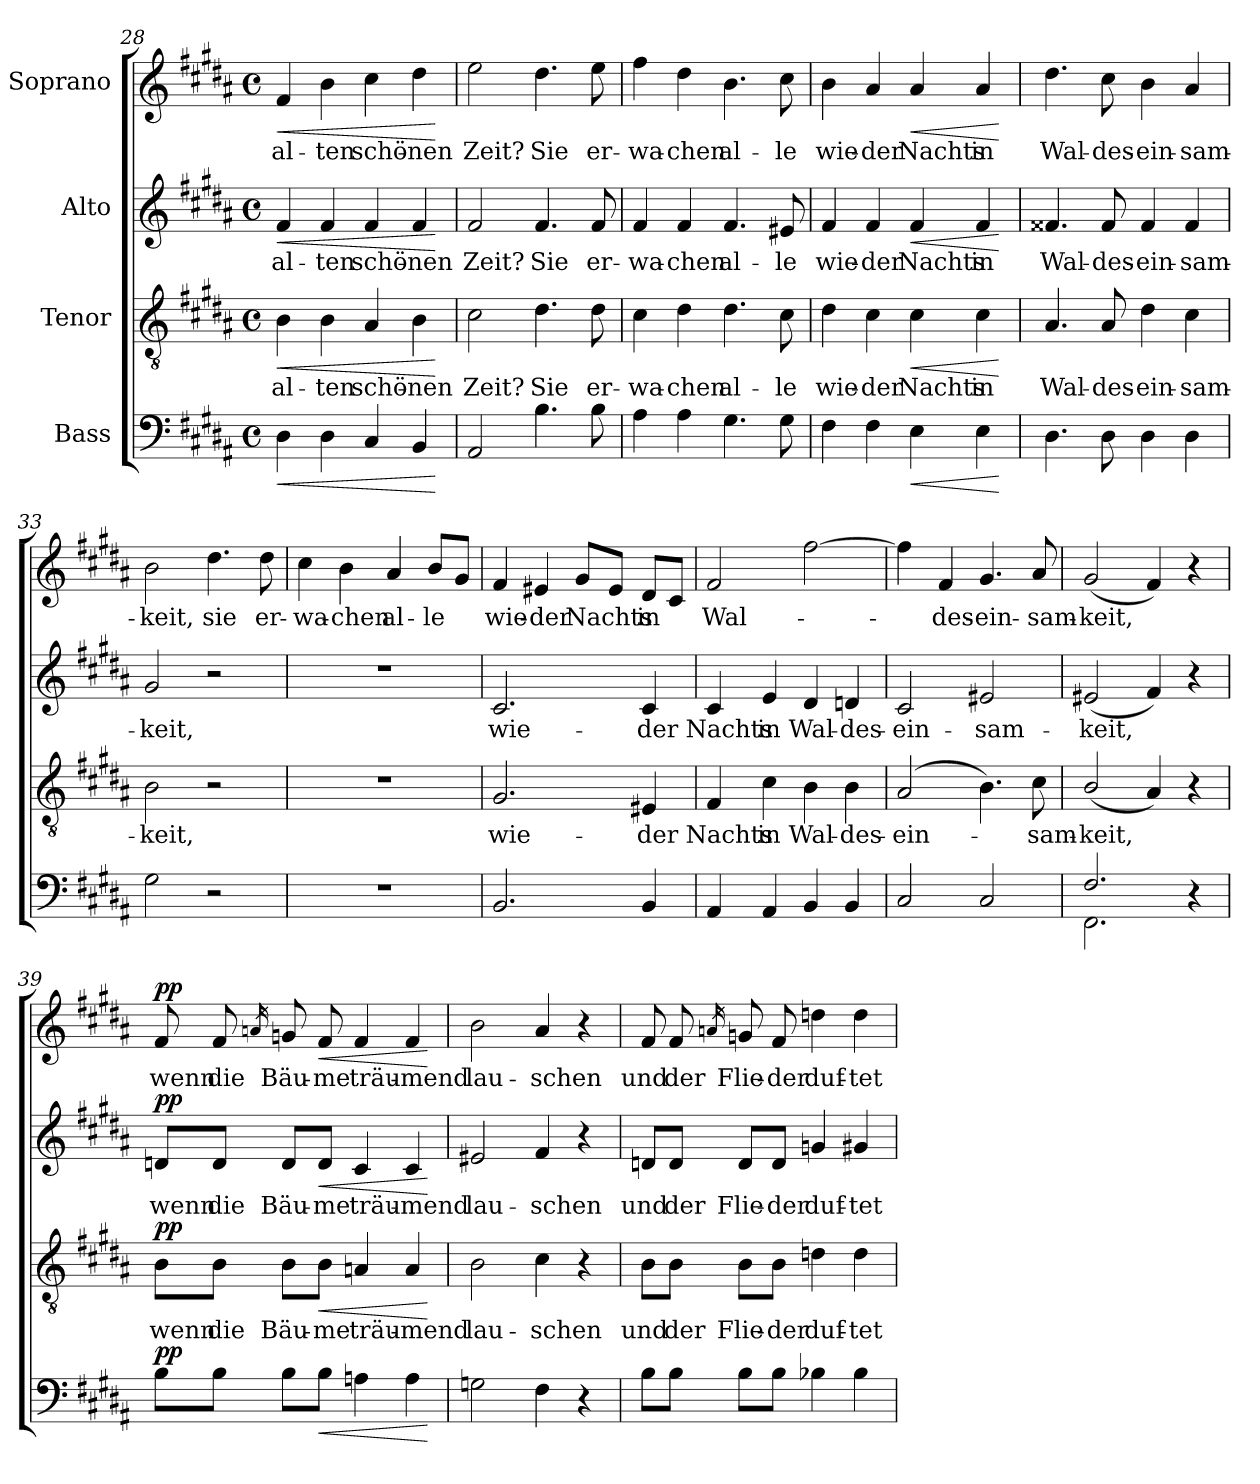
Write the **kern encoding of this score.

**kern	**dynam	**kern	**text	**dynam	**kern	**text	**dynam	**kern	**text	**dynam
*part4	*part4	*part3	*part3	*part3	*part2	*part2	*part2	*part1	*part1	*part1
*staff4	*staff4	*staff3	*staff3	*staff3	*staff2	*staff2	*staff2	*staff1	*staff1	*staff1
*I"Bass	*	*I"Tenor	*	*	*I"Alto	*	*	*I"Soprano	*	*
*clefF4	*	*clefGv2	*	*	*clefG2	*	*	*clefG2	*	*
*k[f#c#g#d#a#]	*	*k[f#c#g#d#a#]	*	*	*k[f#c#g#d#a#]	*	*	*k[f#c#g#d#a#]	*	*
*M4/4	*	*M4/4	*	*	*M4/4	*	*	*M4/4	*	*
*met(c)	*	*met(c)	*	*	*met(c)	*	*	*met(c)	*	*
=28	=28	=28	=28	=28	=28	=28	=28	=28	=28	=28
!	!LO:HP:b	!	!	!LO:HP:b	!	!	!LO:HP:b	!	!	!LO:HP:b
4D#\	<	4B\	al-	<	4f#/	al-	<	4f#/	al-	<
4D#\	.	4B\	-ten	.	4f#/	-ten	.	4b\	-ten	.
4C#/	.	4A#/	schö-	.	4f#/	schö-	.	4cc#\	schö-	.
4BB/	.	4B\	-nen	.	4f#/	-nen	.	4dd#\	-nen	.
.	[	.	.	[	.	.	[	.	.	[
=29	=29	=29	=29	=29	=29	=29	=29	=29	=29	=29
2AA#/	.	2c#\	Zeit?	.	2f#/	Zeit?	.	2ee\	Zeit?	.
4.B\	.	4.d#\	Sie	.	4.f#/	Sie	.	4.dd#\	Sie	.
8B\	.	8d#\	er-	.	8f#/	er-	.	8ee\	er-	.
=30	=30	=30	=30	=30	=30	=30	=30	=30	=30	=30
4A#\	.	4c#\	-wa-	.	4f#/	-wa-	.	4ff#\	-wa-	.
4A#\	.	4d#\	-chen	.	4f#/	-chen	.	4dd#\	-chen	.
4.G#\	.	4.d#\	al-	.	4.f#/	al-	.	4.b\	al-	.
8G#\	.	8c#\	-le	.	8e#X/	-le	.	8cc#\	-le	.
=31	=31	=31	=31	=31	=31	=31	=31	=31	=31	=31
4F#\	.	4d#\	wie-	.	4f#/	wie-	.	4b\	wie-	.
4F#\	.	4c#\	-der	.	4f#/	-der	.	4a#/	-der	.
!	!LO:HP:b	!	!	!LO:HP:b	!	!	!LO:HP:b	!	!	!LO:HP:b
4E\	<	4c#\	Nachts	<	4f#/	Nachts	<	4a#/	Nachts	<
4E\	.	4c#\	in	.	4f#/	in	.	4a#/	in	.
.	[	.	.	[	.	.	[	.	.	[
=32	=32	=32	=32	=32	=32	=32	=32	=32	=32	=32
4.D#\	.	4.A#/	Wal-	.	4.f##X/	Wal-	.	4.dd#\	Wal-	.
8D#\	.	8A#/	-des-	.	8f##/	-des-	.	8cc#\	-des-	.
4D#\	.	4d#\	-ein-	.	4f##/	-ein-	.	4b\	-ein-	.
4D#\	.	4c#\	-sam-	.	4f##/	-sam-	.	4a#/	-sam-	.
=33	=33	=33	=33	=33	=33	=33	=33	=33	=33	=33
2G#\	.	2B\	-keit,	.	2g#/	-keit,	.	2b\	-keit,	.
2r	.	2r	.	.	2r	.	.	4.dd#\	sie	.
.	.	.	.	.	.	.	.	8dd#\	er-	.
=34	=34	=34	=34	=34	=34	=34	=34	=34	=34	=34
1r	.	1r	.	.	1r	.	.	4cc#\	-wa-	.
.	.	.	.	.	.	.	.	4b\	-chen	.
.	.	.	.	.	.	.	.	4a#/	al-	.
.	.	.	.	.	.	.	.	8b/L	-le	.
.	.	.	.	.	.	.	.	8g#/J	.	.
=35	=35	=35	=35	=35	=35	=35	=35	=35	=35	=35
2.BB/	.	2.G#/	wie-	.	2.c#/	wie-	.	4f#/	wie-	.
.	.	.	.	.	.	.	.	4e#X/	-der	.
.	.	.	.	.	.	.	.	8g#/L	Nachts	.
.	.	.	.	.	.	.	.	8e#/J	.	.
4BB/	.	4E#X/	-der	.	4c#/	-der	.	8d#/L	in	.
.	.	.	.	.	.	.	.	8c#/J	.	.
=36	=36	=36	=36	=36	=36	=36	=36	=36	=36	=36
4AA#/	.	4F#/	Nachts	.	4c#/	Nachts	.	2f#/	Wal-	.
4AA#/	.	4c#\	in	.	4e/	in	.	.	.	.
4BB/	.	4B\	Wal-	.	4d#/	Wal-	.	[2ff#\	.	.
4BB/	.	4B\	-des-	.	4dn/	-des-	.	.	.	.
=37	=37	=37	=37	=37	=37	=37	=37	=37	=37	=37
2C#/	.	(2A#/	-ein-	.	2c#/	-ein-	.	4ff#\]	.	.
.	.	.	.	.	.	.	.	4f#/	-des-	.
2C#/	.	4.B\)	.	.	2e#X/	-sam-	.	4.g#/	-ein-	.
.	.	8c#\	-sam-	.	.	.	.	8a#/	-sam-	.
=38	=38	=38	=38	=38	=38	=38	=38	=38	=38	=38
*^	*	*	*	*	*	*	*	*	*	*
2.F#/	2.FF#\	.	(2B/	-keit,	.	(2e#X/	-keit,	.	(2g#/	-keit,	.
.	.	.	4A#/)	.	.	4f#/)	.	.	4f#/)	.	.
4r	4ryy	.	4r	.	.	4r	.	.	4r	.	.
=39	=39	=39	=39	=39	=39	=39	=39	=39	=39	=39	=39
!	!	!LO:DY:a	!	!	!LO:DY:a	!	!	!LO:DY:a	!	!	!LO:DY:a
*v	*v	*	*	*	*	*	*	*	*	*	*
8B\L	pp	8B\L	wenn	pp	8dn/L	wenn	pp	8f#/	wenn	pp
8B\J	.	8B\J	die	.	8d/J	die	.	8f#/	die	.
.	.	.	.	.	.	.	.	16qan/	.	.
8B\L	.	8B\L	Bäu-	.	8d/L	Bäu-	.	8gn/	Bäu-	.
!	!LO:HP:b	!	!	!LO:HP:b	!	!	!LO:HP:b	!	!	!LO:HP:b
8B\J	<	8B\J	-me	<	8d/J	-me	<	8f#/	-me	<
4An\	.	4An/	träu-	.	4c#/	träu-	.	4f#/	träu-	.
4A\	.	4A/	-mend	.	4c#/	-mend	.	4f#/	-mend	.
.	[	.	.	[	.	.	[	.	.	[
=40	=40	=40	=40	=40	=40	=40	=40	=40	=40	=40
2Gn\	.	2B\	lau-	.	2e#X/	lau-	.	2b\	lau-	.
4F#\	.	4c#\	-schen	.	4f#/	-schen	.	4a#/	-schen	.
4r	.	4r	.	.	4r	.	.	4r	.	.
=41	=41	=41	=41	=41	=41	=41	=41	=41	=41	=41
8B\L	.	8B\L	und	.	8dn/L	und	.	8f#/	und	.
8B\J	.	8B\J	der	.	8d/J	der	.	8f#/	der	.
.	.	.	.	.	.	.	.	16qan/	.	.
8B\L	.	8B\L	Flie-	.	8d/L	Flie-	.	8gnj/	Flie-	.
8B\J	.	8B\J	-der	.	8d/J	-der	.	8f#/	-der	.
4B-X\	.	4dn\	duf-	.	4gn/	duf-	.	4ddn\	duf-	.
4B-\	.	4d\	-tet	.	4g#X/	-tet	.	4dd\	-tet	.
=	=	=	=	=	=	=	=	=	=	=
*-	*-	*-	*-	*-	*-	*-	*-	*-	*-	*-
